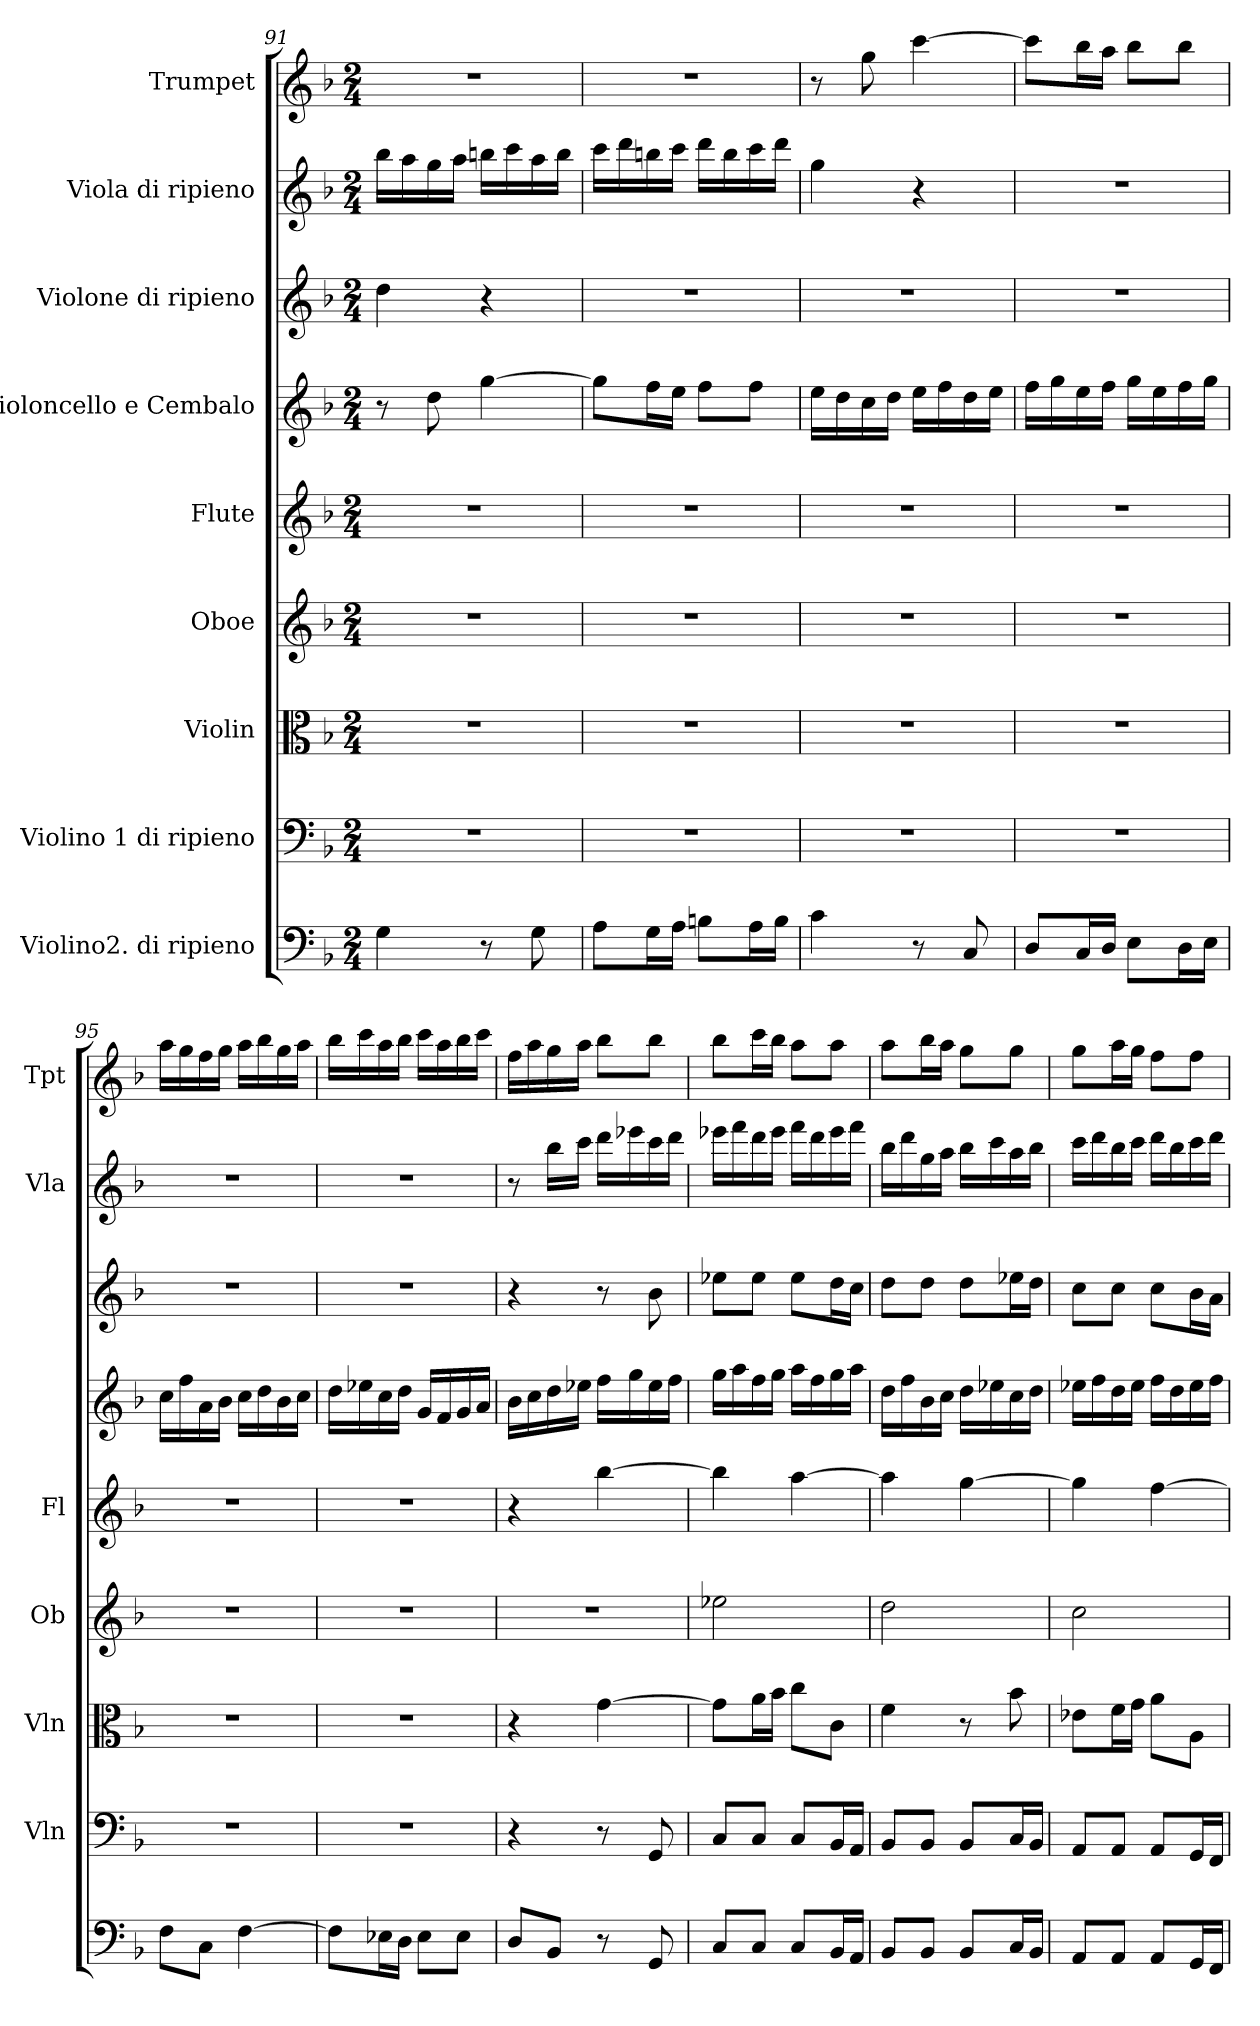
**kern	**kern	**kern	**kern	**kern	**kern	**kern	**kern	**kern
*part9	*part8	*part7	*part6	*part5	*part4	*part3	*part2	*part1
*staff9	*staff8	*staff7	*staff6	*staff5	*staff4	*staff3	*staff2	*staff1
*I"Violino2. di ripieno	*I"Violino 1 di ripieno	*I"Violin	*I"Oboe	*I"Flute	*I"Violoncello e Cembalo	*I"Violone di ripieno	*I"Viola di ripieno	*I"Trumpet
*	*I'Vln	*I'Vln	*I'Ob	*I'Fl	*	*	*I'Vla	*I'Tpt
*clefF4	*clefF4	*clefC3	*clefG2	*clefG2	*clefG2	*clefG2	*clefG2	*clefG2
*	*	*	*	*	*	*	*	*ITrd1c2
*k[b-]	*k[b-]	*k[b-]	*k[b-]	*k[b-]	*k[b-]	*k[b-]	*k[b-]	*k[b-e-a-]
*F:	*F:	*F:	*F:	*F:	*F:	*F:	*F:	*E-:
*M2/4	*M2/4	*M2/4	*M2/4	*M2/4	*M2/4	*M2/4	*M2/4	*M2/4
=91	=91	=91	=91	=91	=91	=91	=91	=91
4G\	2r	2r	2r	2r	8r	4dd\	16bb-\LL	2r
.	.	.	.	.	.	.	16aa\	.
.	.	.	.	.	8dd\	.	16gg\	.
.	.	.	.	.	.	.	16aa\JJ	.
8r	.	.	.	.	[4gg\	4r	16bbn\LL	.
.	.	.	.	.	.	.	16ccc\	.
8G\	.	.	.	.	.	.	16aa\	.
.	.	.	.	.	.	.	16bb\JJ	.
!!LO:PB:g=z
=92	=92	=92	=92	=92	=92	=92	=92	=92
8A\L	2r	2r	2r	2r	8gg\L]	2r	16ccc\LL	2r
.	.	.	.	.	.	.	16ddd\	.
16G\L	.	.	.	.	16ff\L	.	16bbn\	.
16A\JJ	.	.	.	.	16ee\JJ	.	16ccc\JJ	.
8Bn\L	.	.	.	.	8ff\L	.	16ddd\LL	.
.	.	.	.	.	.	.	16bb\	.
16A\L	.	.	.	.	8ff\J	.	16ccc\	.
16B\JJ	.	.	.	.	.	.	16ddd\JJ	.
=93	=93	=93	=93	=93	=93	=93	=93	=93
4c\	2r	2r	2r	2r	16ee\LL	2r	4gg\	8r
.	.	.	.	.	16dd\	.	.	.
.	.	.	.	.	16cc\	.	.	8ff\
.	.	.	.	.	16dd\JJ	.	.	.
8r	.	.	.	.	16ee\LL	.	4r	[4bb-\
.	.	.	.	.	16ff\	.	.	.
8C/	.	.	.	.	16dd\	.	.	.
.	.	.	.	.	16ee\JJ	.	.	.
=94	=94	=94	=94	=94	=94	=94	=94	=94
8D/L	2r	2r	2r	2r	16ff\LL	2r	2r	8bb-\L]
.	.	.	.	.	16gg\	.	.	.
16C/L	.	.	.	.	16ee\	.	.	16aa-\L
16D/JJ	.	.	.	.	16ff\JJ	.	.	16gg\JJ
8E\L	.	.	.	.	16gg\LL	.	.	8aa-\L
.	.	.	.	.	16ee\	.	.	.
16D\L	.	.	.	.	16ff\	.	.	8aa-\J
16E\JJ	.	.	.	.	16gg\JJ	.	.	.
=95	=95	=95	=95	=95	=95	=95	=95	=95
8F\L	2r	2r	2r	2r	16cc\LL	2r	2r	16gg\LL
.	.	.	.	.	16ff\	.	.	16ff\
8C\J	.	.	.	.	16a\	.	.	16ee-\
.	.	.	.	.	16b-\JJ	.	.	16ff\JJ
[4F\	.	.	.	.	16cc\LL	.	.	16gg\LL
.	.	.	.	.	16dd\	.	.	16aa-\
.	.	.	.	.	16b-\	.	.	16ff\
.	.	.	.	.	16cc\JJ	.	.	16gg\JJ
=96	=96	=96	=96	=96	=96	=96	=96	=96
8F\L]	2r	2r	2r	2r	16dd\LL	2r	2r	16aa-\LL
.	.	.	.	.	16ee-\	.	.	16bb-\
16E-\L	.	.	.	.	16cc\	.	.	16gg\
16D\JJ	.	.	.	.	16dd\JJ	.	.	16aa-\JJ
8E-\L	.	.	.	.	16g/LL	.	.	16bb-\LL
.	.	.	.	.	16f/	.	.	16gg\
8E-\J	.	.	.	.	16g/	.	.	16aa-\
.	.	.	.	.	16a/JJ	.	.	16bb-\JJ
!!LO:PB:g=z
=97	=97	=97	=97	=97	=97	=97	=97	=97
8D/L	4r	4r	2r	4r	16b-\LL	4r	8r	16ee-\LL
.	.	.	.	.	16cc\	.	.	16gg\
8BB-/J	.	.	.	.	16dd\	.	16bb-\LL	16ff\
.	.	.	.	.	16ee-\JJ	.	16ccc\JJ	16gg\JJ
8r	8r	[4g\	.	[4bb-\	16ff\LL	8r	16ddd\LL	8aa-\L
.	.	.	.	.	16gg\	.	16eee-\	.
8GG/	8GG/	.	.	.	16ee-\	8b-\	16ccc\	8aa-\J
.	.	.	.	.	16ff\JJ	.	16ddd\JJ	.
=98	=98	=98	=98	=98	=98	=98	=98	=98
8C/L	8C/L	8g\L]	2ee-\	4bb-\]	16gg\LL	8ee-\L	16eee-\LL	8aa-\L
.	.	.	.	.	16aa\	.	16fff\	.
8C/J	8C/J	16a\L	.	.	16ff\	8ee-\J	16ddd\	16bb-\L
.	.	16b-\JJ	.	.	16gg\JJ	.	16eee-\JJ	16aa-\JJ
8C/L	8C/L	8cc\L	.	[4aa\	16aa\LL	8ee-\L	16fff\LL	8gg\L
.	.	.	.	.	16ff\	.	16ddd\	.
16BB-/L	16BB-/L	8c\J	.	.	16gg\	16dd\L	16eee-\	8gg\J
16AA/JJ	16AA/JJ	.	.	.	16aa\JJ	16cc\JJ	16fff\JJ	.
=99	=99	=99	=99	=99	=99	=99	=99	=99
8BB-/L	8BB-/L	4f\	2dd\	4aa\]	16dd\LL	8dd\L	16bb-\LL	8gg\L
.	.	.	.	.	16ff\	.	16ddd\	.
8BB-/J	8BB-/J	.	.	.	16b-\	8dd\J	16gg\	16aa-\L
.	.	.	.	.	16cc\JJ	.	16aa\JJ	16gg\JJ
8BB-/L	8BB-/L	8r	.	[4gg\	16dd\LL	8dd\L	16bb-\LL	8ff\L
.	.	.	.	.	16ee-\	.	16ccc\	.
16C/L	16C/L	8b-\	.	.	16cc\	16ee-\L	16aa\	8ff\J
16BB-/JJ	16BB-/JJ	.	.	.	16dd\JJ	16dd\JJ	16bb-\JJ	.
=100	=100	=100	=100	=100	=100	=100	=100	=100
8AA/L	8AA/L	8e-\L	2cc\	4gg\]	16ee-\LL	8cc\L	16ccc\LL	8ff\L
.	.	.	.	.	16ff\	.	16ddd\	.
8AA/J	8AA/J	16f\L	.	.	16dd\	8cc\J	16bb-\	16gg\L
.	.	16g\JJ	.	.	16ee-\JJ	.	16ccc\JJ	16ff\JJ
8AA/L	8AA/L	8a\L	.	[4ff\	16ff\LL	8cc\L	16ddd\LL	8ee-\L
.	.	.	.	.	16dd\	.	16bb-\	.
16GG/L	16GG/L	8A\J	.	.	16ee-\	16b-\L	16ccc\	8ee-\J
16FF/JJ	16FF/JJ	.	.	.	16ff\JJ	16a\JJ	16ddd\JJ	.
=	=	=	=	=	=	=	=	=
*-	*-	*-	*-	*-	*-	*-	*-	*-
